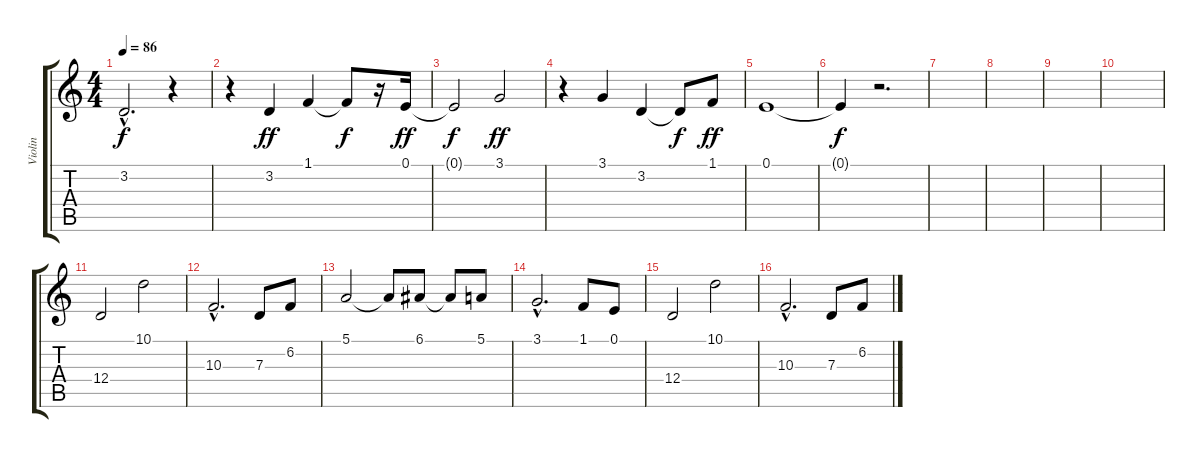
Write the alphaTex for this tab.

\track ("Violin" "Violin") {instrument fiddle}
\staff {score tabs}
\tuning (E4 B3 G3 D3 A2 E2) {hide}
\ts (4 4)
\tempo 86
\clef g2
\ks c
3.2{hac t}.2{d dy f} r.4 |
r.4 3.2.4{dy ff} 1.1.4 1.1{t}.8{dy f} r.16 0.1.16{dy ff} |
0.1{t}.2{dy f} 3.1.2{dy ff} |
r.4 3.1.4 3.2.4 3.2{t}.8{dy f} 1.1.8{dy ff} |
0.1.1 |
0.1{t}.4{dy f} r.2{d} |
|
|
|
|
12.4.2 10.1.2 |
10.3{hac}.2{d} 7.3.8 6.2.8 |
5.1.2 5.1{t}.8 6.1.8 6.1{t}.8 5.1.8 |
3.1{hac}.2{d} 1.1.8 0.1.8 |
12.4.2 10.1.2 |
10.3{hac}.2{d} 7.3.8 6.2.8
